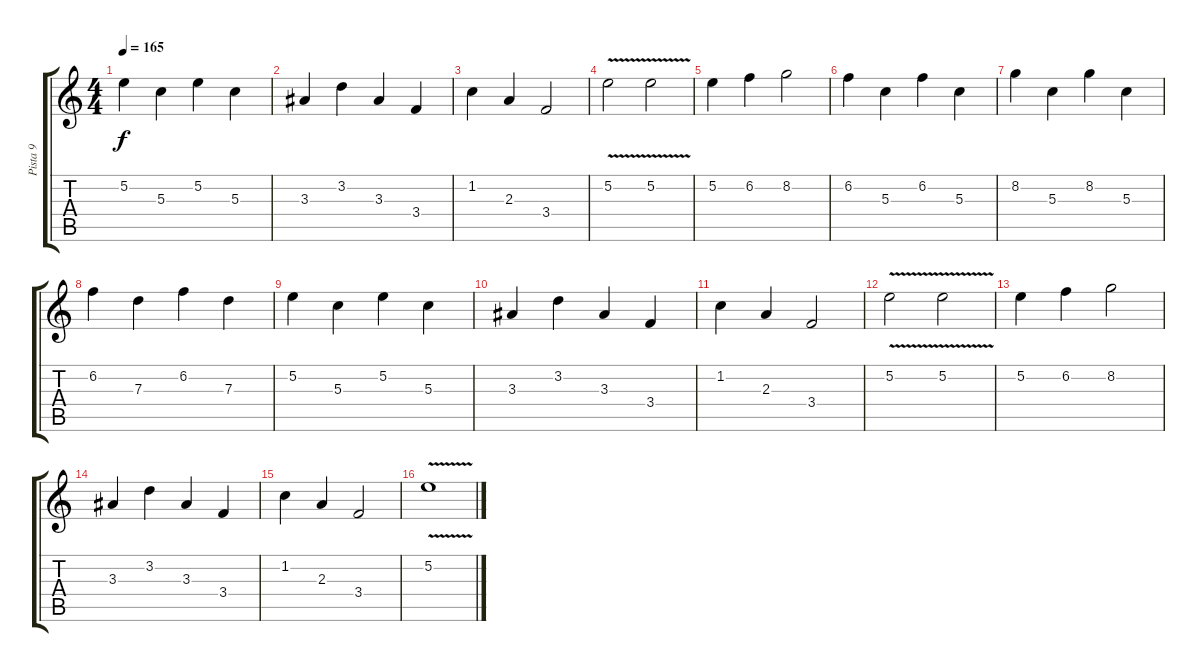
\track ("Pista 9" "Pista 9") {instrument distortionguitar}
\staff {score tabs}
\tuning (E4 B3 G3 D3 A2 E2) {hide}
\ts (4 4)
\tempo 165
\clef g2
\ks c
5.2.4{dy f} 5.3.4 5.2.4 5.3.4 |
3.3.4 3.2.4 3.3.4 3.4.4 |
1.2.4 2.3.4 3.4.2 |
5.2{v}.2 5.2{v}.2 |
5.2.4 6.2.4 8.2.2 |
6.2.4 5.3.4 6.2.4 5.3.4 |
8.2.4 5.3.4 8.2.4 5.3.4 |
6.2.4 7.3.4 6.2.4 7.3.4 |
5.2.4 5.3.4 5.2.4 5.3.4 |
3.3.4 3.2.4 3.3.4 3.4.4 |
1.2.4 2.3.4 3.4.2 |
5.2{v}.2 5.2{v}.2 |
5.2.4 6.2.4 8.2.2 |
3.3.4 3.2.4 3.3.4 3.4.4 |
1.2.4 2.3.4 3.4.2 |
5.2{v}.1{volume 0}
